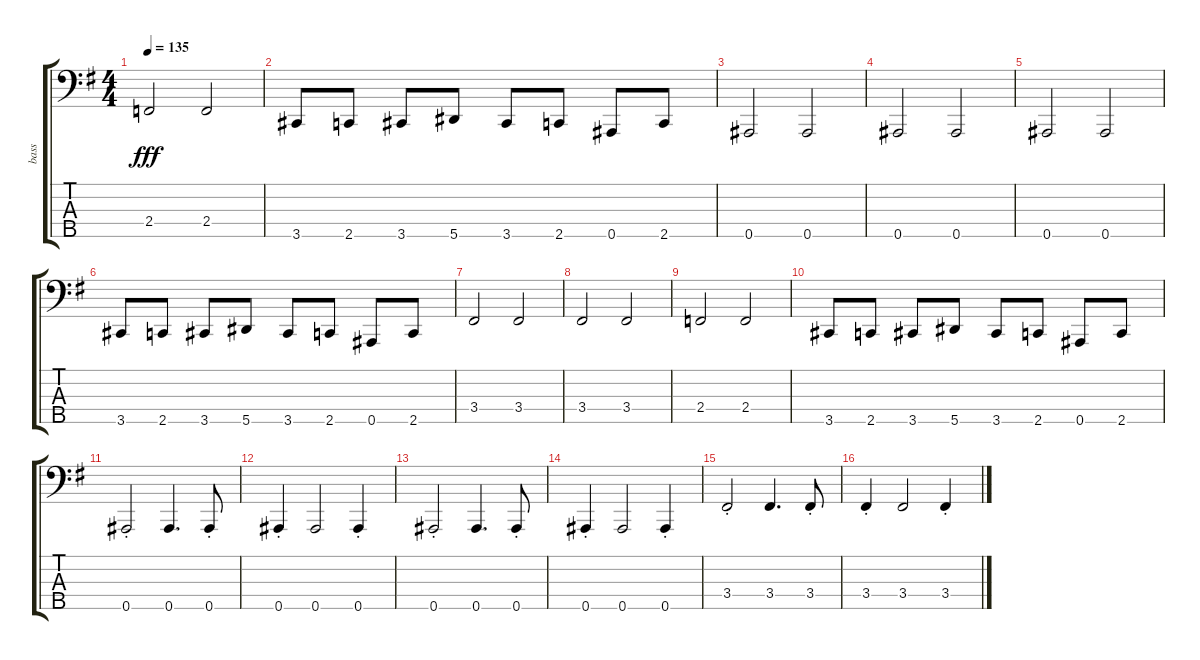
\track ("bass" "bass") {instrument electricbassfinger}
\staff {score tabs}
\tuning (Gb2 Db2 Ab1 Eb1 Bb0) {hide}
\ts (4 4)
\tempo 135
\clef f4
\ks eminor
2.4.2{dy fff} 2.4.2 |
3.5.8 2.5.8 3.5.8 5.5.8 3.5.8 2.5.8 0.5.8 2.5.8 |
0.5.2 0.5.2 |
0.5.2 0.5.2 |
0.5.2 0.5.2 |
3.5.8 2.5.8 3.5.8 5.5.8 3.5.8 2.5.8 0.5.8 2.5.8 |
3.4.2 3.4.2 |
3.4.2 3.4.2 |
2.4.2 2.4.2 |
3.5.8 2.5.8 3.5.8 5.5.8 3.5.8 2.5.8 0.5.8 2.5.8 |
0.5{st}.2 0.5.4{d} 0.5{st}.8 |
0.5{st}.4 0.5.2 0.5{st}.4 |
0.5{st}.2 0.5.4{d} 0.5{st}.8 |
0.5{st}.4 0.5.2 0.5{st}.4 |
3.4{st}.2 3.4.4{d} 3.4{st}.8 |
3.4{st}.4 3.4.2 3.4{st}.4
